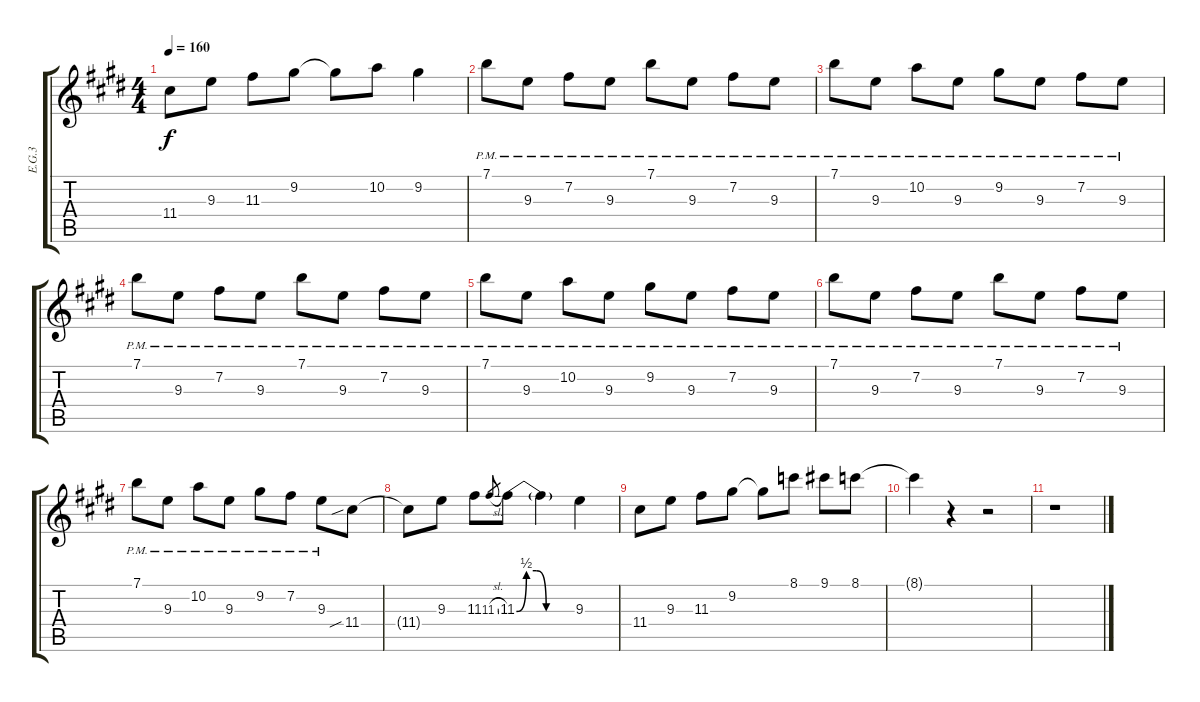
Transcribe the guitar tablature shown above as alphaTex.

\track ("E.G.3" "E.G.3") {instrument overdrivenguitar}
\staff {score tabs}
\tuning (E4 B3 G3 D3 A2 E2) {hide}
\ts (4 4)
\tempo 160
\clef g2
\ks e
11.4.8{dy f} 9.3.8 11.3.8 9.2.8 9.2{t}.8 10.2.8 9.2.4 |
7.1{pm}.8 9.3{pm}.8 7.2{pm}.8 9.3{pm}.8 7.1{pm}.8 9.3{pm}.8 7.2{pm}.8 9.3{pm}.8 |
7.1{pm}.8 9.3{pm}.8 10.2{pm}.8 9.3{pm}.8 9.2{pm}.8 9.3{pm}.8 7.2{pm}.8 9.3{pm}.8 |
7.1{pm}.8 9.3{pm}.8 7.2{pm}.8 9.3{pm}.8 7.1{pm}.8 9.3{pm}.8 7.2{pm}.8 9.3{pm}.8 |
7.1{pm}.8 9.3{pm}.8 10.2{pm}.8 9.3{pm}.8 9.2{pm}.8 9.3{pm}.8 7.2{pm}.8 9.3{pm}.8 |
7.1{pm}.8 9.3{pm}.8 7.2{pm}.8 9.3{pm}.8 7.1{pm}.8 9.3{pm}.8 7.2{pm}.8 9.3{pm}.8 |
7.1{pm}.8 9.3{pm}.8 10.2{pm}.8 9.3{pm}.8 9.2{pm}.8 7.2{pm}.8 9.3{pm}.8 11.4{sib}.8 |
11.4{t}.8 9.3.8 11.3.8 11.3{sl}.8{gr} 11.3{be (custom 0 0 10 2 20 2 30 0 60 0)}.8 11.3{t}.4 9.3.4 |
11.4.8 9.3.8 11.3.8 9.2.8 9.2{t}.8 8.1.8 9.1.8 8.1.8 |
8.1{t}.4 r.4 r.2 |
r.1
